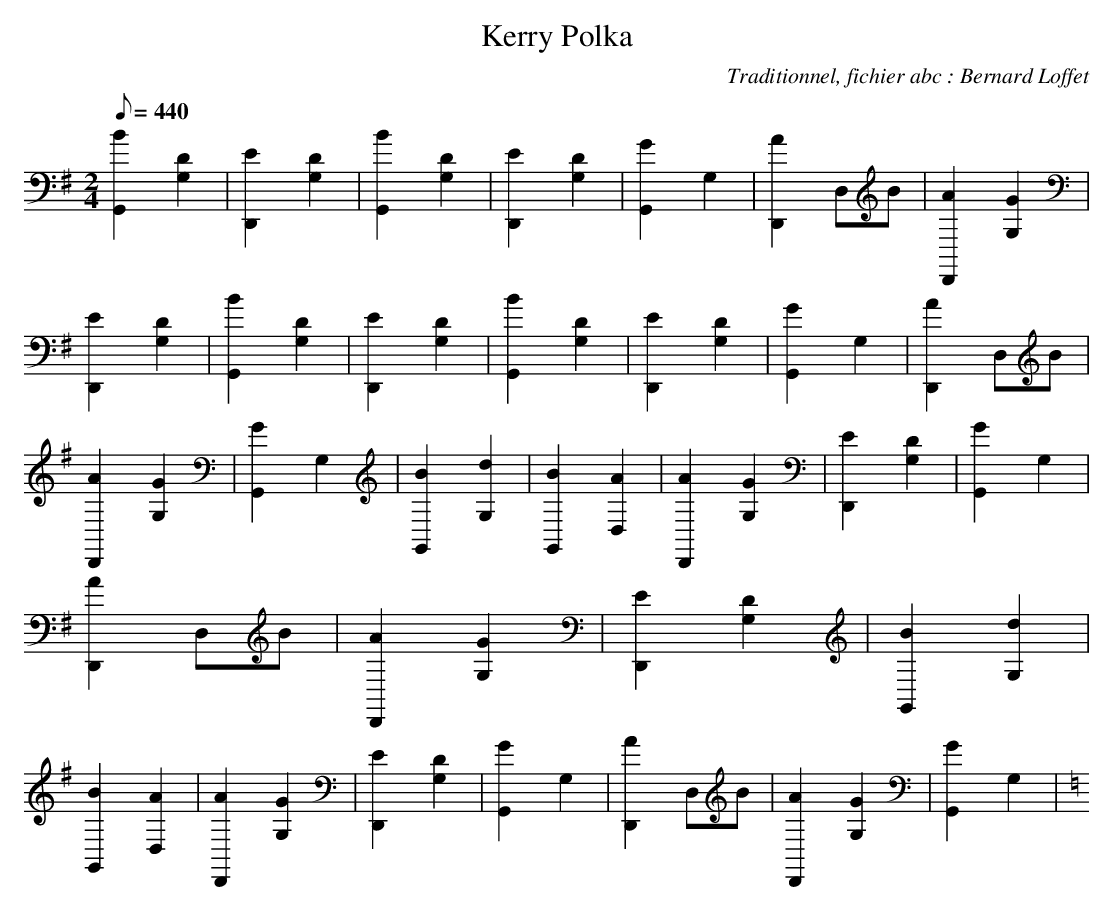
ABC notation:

X:1
T:Kerry Polka
C:Traditionnel, fichier abc : Bernard Loffet
L:1/8
Q:440
M:2/4
K:G
 [B2G,,2] [D2G,2] | [E2D,,2] [D2G,2] | [B2G,,2] [D2G,2] | [E2D,,2] [D2G,2] | [G2G,,2] G,2 | \
 [A2D,,2] D,B | [A2D,,2] [G2G,2] | [E2D,,2] [D2G,2] | [B2G,,2] [D2G,2] | [E2D,,2] [D2G,2] | \
 [B2G,,2] [D2G,2] | [E2D,,2] [D2G,2] | [G2G,,2] G,2 | [A2D,,2] D,B | [A2D,,2] [G2G,2] | \
 [G2G,,2] G,2 | [B2G,,2] [d2G,2] | [B2G,,2] [A2D,2] | [A2D,,2] [G2G,2] | [E2D,,2] [D2G,2] | \
 [G2G,,2] G,2 | [A2D,,2] D,B | [A2D,,2] [G2G,2] | [E2D,,2] [D2G,2] | [B2G,,2] [d2G,2] | \
 [B2G,,2] [A2D,2] | [A2D,,2] [G2G,2] | [E2D,,2] [D2G,2] | [G2G,,2] G,2 | [A2D,,2] D,B | \
 [A2D,,2] [G2G,2] | [G2G,,2] G,2 | \
K:C
